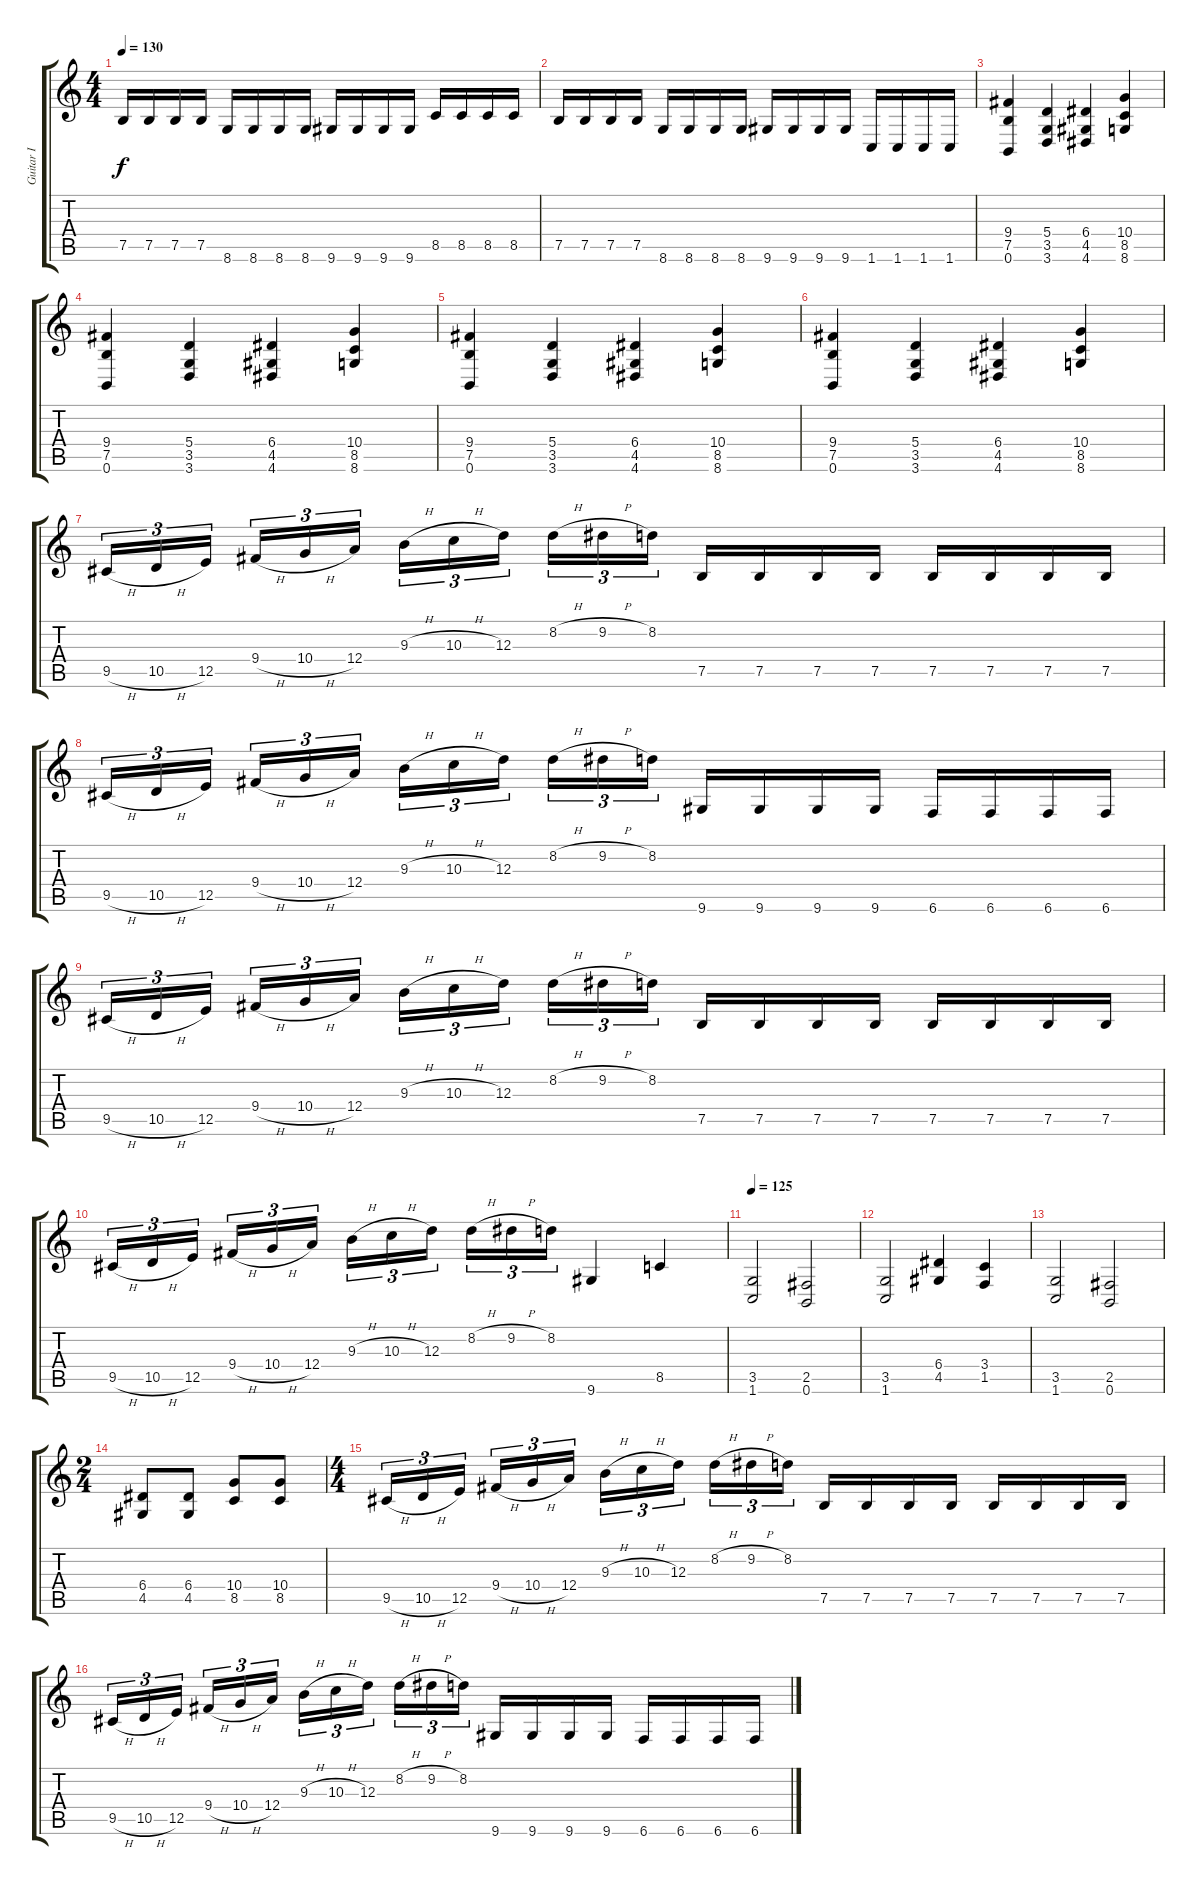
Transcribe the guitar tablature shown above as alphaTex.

\track ("Guitar I" "Guitar I") {instrument distortionguitar}
\staff {score tabs}
\tuning (B3 Gb3 D3 A2 E2 B1) {hide}
\ts (4 4)
\tempo 130
\clef g2
\ks c
7.5.16{dy f} 7.5.16 7.5.16 7.5.16 8.6.16 8.6.16 8.6.16 8.6.16 9.6.16 9.6.16 9.6.16 9.6.16 8.5.16 8.5.16 8.5.16 8.5.16 |
7.5.16 7.5.16 7.5.16 7.5.16 8.6.16 8.6.16 8.6.16 8.6.16 9.6.16 9.6.16 9.6.16 9.6.16 1.6.16 1.6.16 1.6.16 1.6.16 |
(9.4 7.5 0.6).4 (5.4 3.5 3.6).4 (6.4 4.5 4.6).4 (10.4 8.5 8.6).4 |
(9.4 7.5 0.6).4 (5.4 3.5 3.6).4 (6.4 4.5 4.6).4 (10.4 8.5 8.6).4 |
(9.4 7.5 0.6).4 (5.4 3.5 3.6).4 (6.4 4.5 4.6).4 (10.4 8.5 8.6).4 |
(9.4 7.5 0.6).4 (5.4 3.5 3.6).4 (6.4 4.5 4.6).4 (10.4 8.5 8.6).4 |
9.5{h}.16{tu (3 2)} 10.5{h}.16{tu (3 2)} 12.5.16{tu (3 2)} 9.4{h}.16{tu (3 2)} 10.4{h}.16{tu (3 2)} 12.4.16{tu (3 2)} 9.3{h}.16{tu (3 2)} 10.3{h}.16{tu (3 2)} 12.3.16{tu (3 2)} 8.2{h}.16{tu (3 2)} 9.2{h}.16{tu (3 2)} 8.2.16{tu (3 2)} 7.5.16 7.5.16 7.5.16 7.5.16 7.5.16 7.5.16 7.5.16 7.5.16 |
9.5{h}.16{tu (3 2)} 10.5{h}.16{tu (3 2)} 12.5.16{tu (3 2)} 9.4{h}.16{tu (3 2)} 10.4{h}.16{tu (3 2)} 12.4.16{tu (3 2)} 9.3{h}.16{tu (3 2)} 10.3{h}.16{tu (3 2)} 12.3.16{tu (3 2)} 8.2{h}.16{tu (3 2)} 9.2{h}.16{tu (3 2)} 8.2.16{tu (3 2)} 9.6.16 9.6.16 9.6.16 9.6.16 6.6.16 6.6.16 6.6.16 6.6.16 |
9.5{h}.16{tu (3 2)} 10.5{h}.16{tu (3 2)} 12.5.16{tu (3 2)} 9.4{h}.16{tu (3 2)} 10.4{h}.16{tu (3 2)} 12.4.16{tu (3 2)} 9.3{h}.16{tu (3 2)} 10.3{h}.16{tu (3 2)} 12.3.16{tu (3 2)} 8.2{h}.16{tu (3 2)} 9.2{h}.16{tu (3 2)} 8.2.16{tu (3 2)} 7.5.16 7.5.16 7.5.16 7.5.16 7.5.16 7.5.16 7.5.16 7.5.16 |
9.5{h}.16{tu (3 2)} 10.5{h}.16{tu (3 2)} 12.5.16{tu (3 2)} 9.4{h}.16{tu (3 2)} 10.4{h}.16{tu (3 2)} 12.4.16{tu (3 2)} 9.3{h}.16{tu (3 2)} 10.3{h}.16{tu (3 2)} 12.3.16{tu (3 2)} 8.2{h}.16{tu (3 2)} 9.2{h}.16{tu (3 2)} 8.2.16{tu (3 2)} 9.6.4 8.5.4 |
\tempo 125
(3.5 1.6).2 (2.5 0.6).2 |
(3.5 1.6).2 (6.4 4.5).4 (3.4 1.5).4 |
(3.5 1.6).2 (2.5 0.6).2 |
\ts (2 4)
(6.4 4.5).8 (6.4 4.5).8 (10.4 8.5).8 (10.4 8.5).8 |
\ts (4 4)
9.5{h}.16{tu (3 2)} 10.5{h}.16{tu (3 2)} 12.5.16{tu (3 2)} 9.4{h}.16{tu (3 2)} 10.4{h}.16{tu (3 2)} 12.4.16{tu (3 2)} 9.3{h}.16{tu (3 2)} 10.3{h}.16{tu (3 2)} 12.3.16{tu (3 2)} 8.2{h}.16{tu (3 2)} 9.2{h}.16{tu (3 2)} 8.2.16{tu (3 2)} 7.5.16 7.5.16 7.5.16 7.5.16 7.5.16 7.5.16 7.5.16 7.5.16 |
9.5{h}.16{tu (3 2)} 10.5{h}.16{tu (3 2)} 12.5.16{tu (3 2)} 9.4{h}.16{tu (3 2)} 10.4{h}.16{tu (3 2)} 12.4.16{tu (3 2)} 9.3{h}.16{tu (3 2)} 10.3{h}.16{tu (3 2)} 12.3.16{tu (3 2)} 8.2{h}.16{tu (3 2)} 9.2{h}.16{tu (3 2)} 8.2.16{tu (3 2)} 9.6.16 9.6.16 9.6.16 9.6.16 6.6.16 6.6.16 6.6.16 6.6.16
